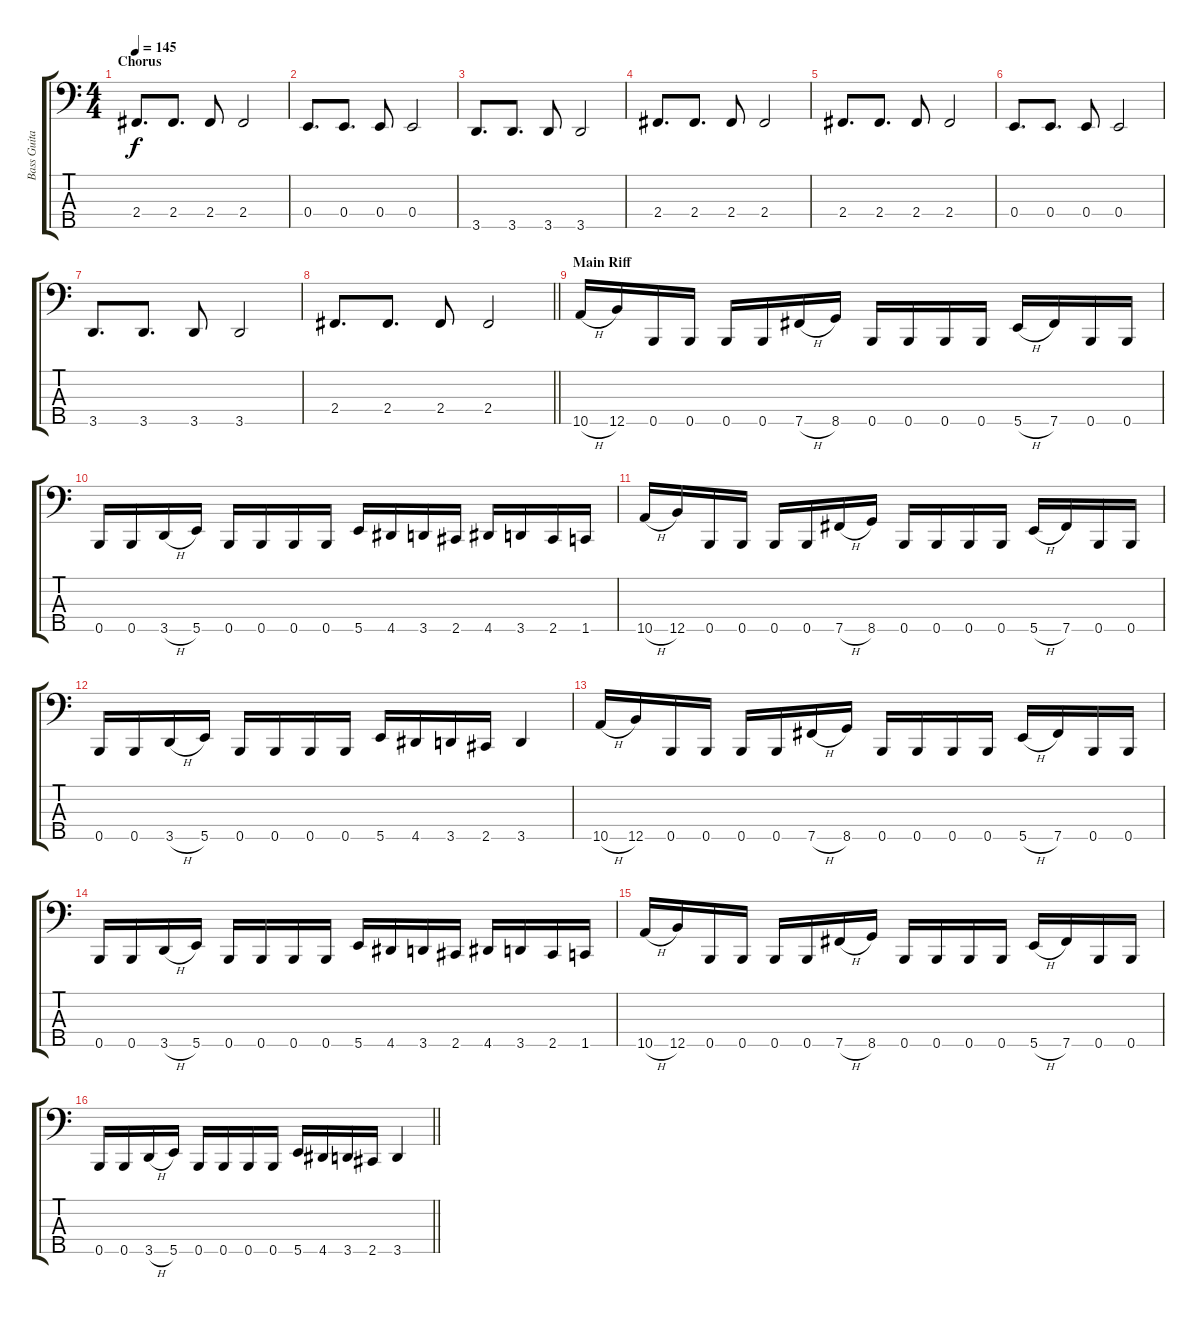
\track ("Bass Guitar" "Bass Guita") {instrument electricbassfinger}
\staff {score tabs}
\tuning (G2 D2 A1 E1 B0) {hide}
\ts (4 4)
\section ("" "Chorus")
\tempo 145
\clef f4
\ks c
2.4.8{d dy f} 2.4.8{d} 2.4.8 2.4.2 |
0.4.8{d} 0.4.8{d} 0.4.8 0.4.2 |
3.5.8{d} 3.5.8{d} 3.5.8 3.5.2 |
2.4.8{d} 2.4.8{d} 2.4.8 2.4.2 |
2.4.8{d} 2.4.8{d} 2.4.8 2.4.2 |
0.4.8{d} 0.4.8{d} 0.4.8 0.4.2 |
3.5.8{d} 3.5.8{d} 3.5.8 3.5.2 |
\barLineRight lightlight
2.4.8{d} 2.4.8{d} 2.4.8 2.4.2 |
\section ("" "Main Riff")
10.5{h}.16 12.5.16 0.5.16 0.5.16 0.5.16 0.5.16 7.5{h}.16 8.5.16 0.5.16 0.5.16 0.5.16 0.5.16 5.5{h}.16 7.5.16 0.5.16 0.5.16 |
0.5.16 0.5.16 3.5{h}.16 5.5.16 0.5.16 0.5.16 0.5.16 0.5.16 5.5.16 4.5.16 3.5.16 2.5.16 4.5.16 3.5.16 2.5.16 1.5.16 |
10.5{h}.16 12.5.16 0.5.16 0.5.16 0.5.16 0.5.16 7.5{h}.16 8.5.16 0.5.16 0.5.16 0.5.16 0.5.16 5.5{h}.16 7.5.16 0.5.16 0.5.16 |
0.5.16 0.5.16 3.5{h}.16 5.5.16 0.5.16 0.5.16 0.5.16 0.5.16 5.5.16 4.5.16 3.5.16 2.5.16 3.5.4 |
10.5{h}.16 12.5.16 0.5.16 0.5.16 0.5.16 0.5.16 7.5{h}.16 8.5.16 0.5.16 0.5.16 0.5.16 0.5.16 5.5{h}.16 7.5.16 0.5.16 0.5.16 |
0.5.16 0.5.16 3.5{h}.16 5.5.16 0.5.16 0.5.16 0.5.16 0.5.16 5.5.16 4.5.16 3.5.16 2.5.16 4.5.16 3.5.16 2.5.16 1.5.16 |
10.5{h}.16 12.5.16 0.5.16 0.5.16 0.5.16 0.5.16 7.5{h}.16 8.5.16 0.5.16 0.5.16 0.5.16 0.5.16 5.5{h}.16 7.5.16 0.5.16 0.5.16 |
\barLineRight lightlight
0.5.16 0.5.16 3.5{h}.16 5.5.16 0.5.16 0.5.16 0.5.16 0.5.16 5.5.16 4.5.16 3.5.16 2.5.16 3.5.4
